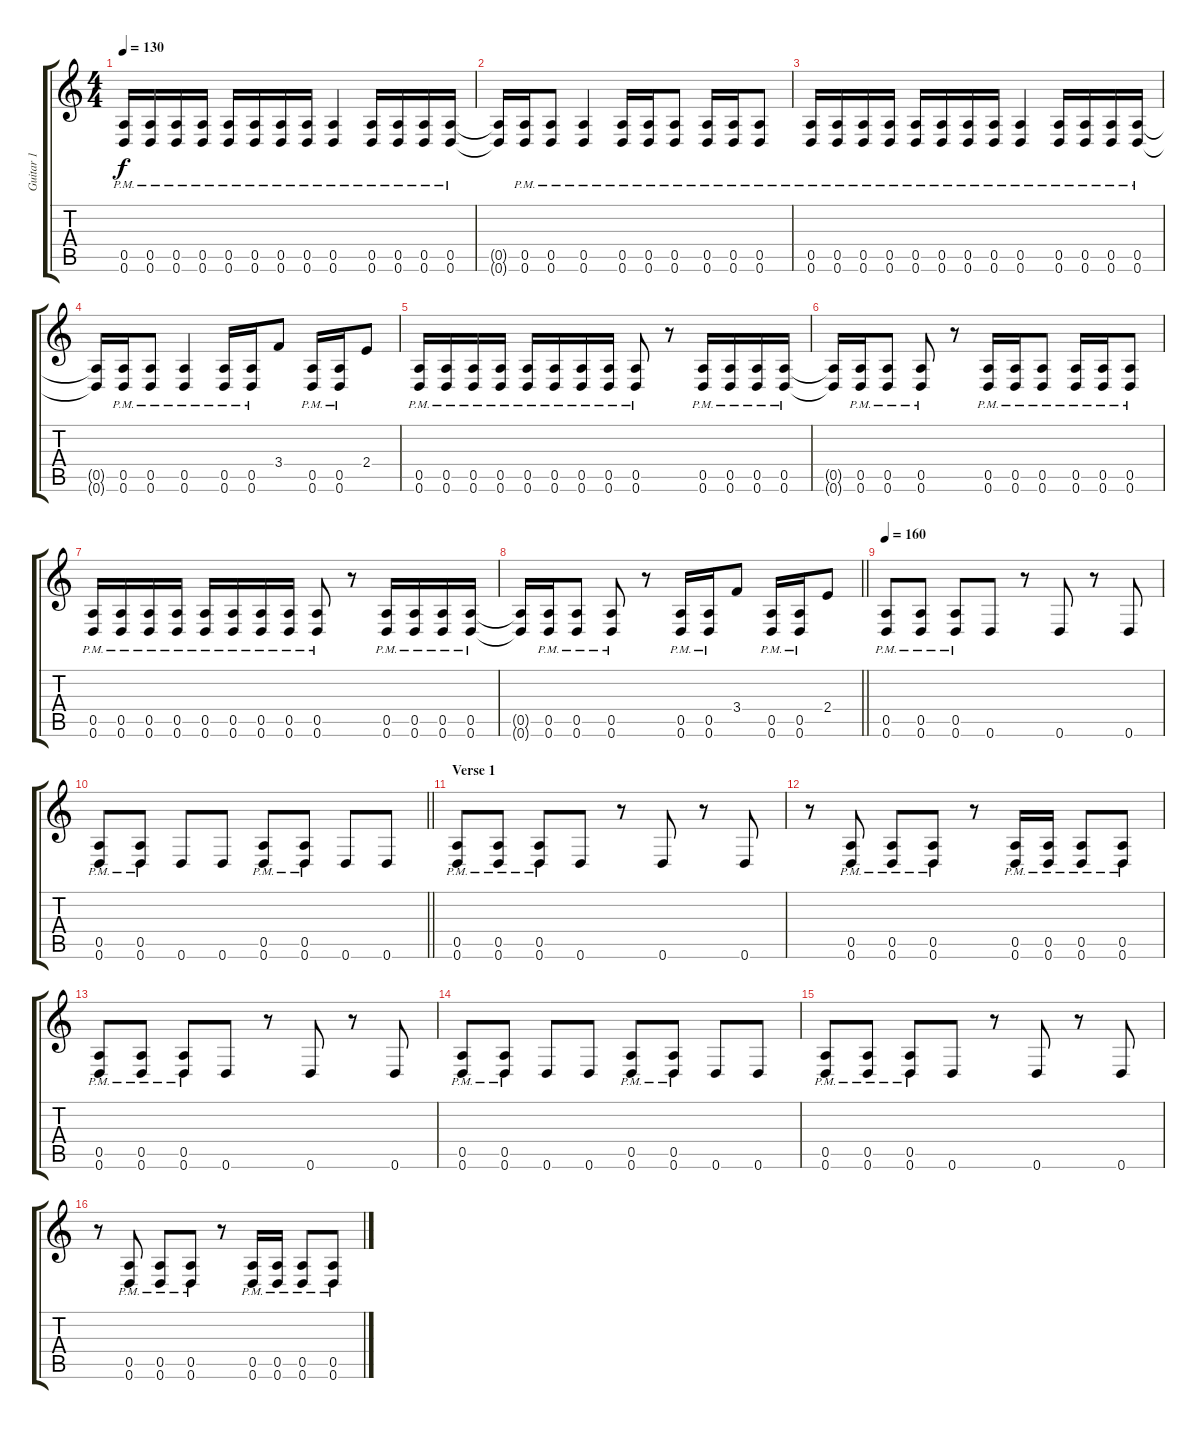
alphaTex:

\track ("Guitar 1" "Guitar 1") {instrument distortionguitar}
\staff {score tabs}
\tuning (E4 B3 G3 D3 A2 D2) {hide}
\ts (4 4)
\tempo 130
\clef g2
\ks c
(0.5{pm} 0.6{pm}).16{dy f} (0.5{pm} 0.6{pm}).16 (0.5{pm} 0.6{pm}).16 (0.5{pm} 0.6{pm}).16 (0.5{pm} 0.6{pm}).16 (0.5{pm} 0.6{pm}).16 (0.5{pm} 0.6{pm}).16 (0.5{pm} 0.6{pm}).16 (0.5{pm} 0.6{pm}).4 (0.5{pm} 0.6{pm}).16 (0.5{pm} 0.6{pm}).16 (0.5{pm} 0.6{pm}).16 (0.5{pm} 0.6{pm}).16 |
(0.5{t} 0.6{t}).16 (0.5{pm} 0.6{pm}).16 (0.5{pm} 0.6{pm}).8 (0.5{pm} 0.6{pm}).4 (0.5{pm} 0.6{pm}).16 (0.5{pm} 0.6{pm}).16 (0.5{pm} 0.6{pm}).8 (0.5{pm} 0.6{pm}).16 (0.5{pm} 0.6{pm}).16 (0.5{pm} 0.6{pm}).8 |
(0.5{pm} 0.6{pm}).16 (0.5{pm} 0.6{pm}).16 (0.5{pm} 0.6{pm}).16 (0.5{pm} 0.6{pm}).16 (0.5{pm} 0.6{pm}).16 (0.5{pm} 0.6{pm}).16 (0.5{pm} 0.6{pm}).16 (0.5{pm} 0.6{pm}).16 (0.5{pm} 0.6{pm}).4 (0.5{pm} 0.6{pm}).16 (0.5{pm} 0.6{pm}).16 (0.5{pm} 0.6{pm}).16 (0.5{pm} 0.6{pm}).16 |
(0.5{t} 0.6{t}).16 (0.5{pm} 0.6{pm}).16 (0.5{pm} 0.6{pm}).8 (0.5{pm} 0.6{pm}).4 (0.5{pm} 0.6{pm}).16 (0.5{pm} 0.6{pm}).16 3.4.8 (0.5{pm} 0.6{pm}).16 (0.5{pm} 0.6{pm}).16 2.4.8 |
(0.5{pm} 0.6{pm}).16 (0.5{pm} 0.6{pm}).16 (0.5{pm} 0.6{pm}).16 (0.5{pm} 0.6{pm}).16 (0.5{pm} 0.6{pm}).16 (0.5{pm} 0.6{pm}).16 (0.5{pm} 0.6{pm}).16 (0.5{pm} 0.6{pm}).16 (0.5{pm} 0.6{pm}).8 r.8 (0.5{pm} 0.6{pm}).16 (0.5{pm} 0.6{pm}).16 (0.5{pm} 0.6{pm}).16 (0.5{pm} 0.6{pm}).16 |
(0.5{t} 0.6{t}).16 (0.5{pm} 0.6{pm}).16 (0.5{pm} 0.6{pm}).8 (0.5{pm} 0.6{pm}).8 r.8 (0.5{pm} 0.6{pm}).16 (0.5{pm} 0.6{pm}).16 (0.5{pm} 0.6{pm}).8 (0.5{pm} 0.6{pm}).16 (0.5{pm} 0.6{pm}).16 (0.5{pm} 0.6{pm}).8 |
(0.5{pm} 0.6{pm}).16 (0.5{pm} 0.6{pm}).16 (0.5{pm} 0.6{pm}).16 (0.5{pm} 0.6{pm}).16 (0.5{pm} 0.6{pm}).16 (0.5{pm} 0.6{pm}).16 (0.5{pm} 0.6{pm}).16 (0.5{pm} 0.6{pm}).16 (0.5{pm} 0.6{pm}).8 r.8 (0.5{pm} 0.6{pm}).16 (0.5{pm} 0.6{pm}).16 (0.5{pm} 0.6{pm}).16 (0.5{pm} 0.6{pm}).16 |
\barLineRight lightlight
(0.5{t} 0.6{t}).16 (0.5{pm} 0.6{pm}).16 (0.5{pm} 0.6{pm}).8 (0.5{pm} 0.6{pm}).8 r.8 (0.5{pm} 0.6{pm}).16 (0.5{pm} 0.6{pm}).16 3.4.8 (0.5{pm} 0.6{pm}).16 (0.5{pm} 0.6{pm}).16 2.4.8 |
\section ("" "")
\tempo 160
(0.5{pm} 0.6{pm}).8 (0.5{pm} 0.6{pm}).8 (0.5{pm} 0.6{pm}).8 0.6.8 r.8 0.6.8 r.8 0.6.8 |
\barLineRight lightlight
(0.5{pm} 0.6{pm}).8 (0.5{pm} 0.6{pm}).8 0.6.8 0.6.8 (0.5{pm} 0.6{pm}).8 (0.5{pm} 0.6{pm}).8 0.6.8 0.6.8 |
\section ("" "Verse 1")
(0.5{pm} 0.6{pm}).8 (0.5{pm} 0.6{pm}).8 (0.5{pm} 0.6{pm}).8 0.6.8 r.8 0.6.8 r.8 0.6.8 |
r.8 (0.5{pm} 0.6{pm}).8 (0.5{pm} 0.6{pm}).8 (0.5{pm} 0.6{pm}).8 r.8 (0.5{pm} 0.6{pm}).16 (0.5{pm} 0.6{pm}).16 (0.5{pm} 0.6{pm}).8 (0.5{pm} 0.6{pm}).8 |
(0.5{pm} 0.6{pm}).8 (0.5{pm} 0.6{pm}).8 (0.5{pm} 0.6{pm}).8 0.6.8 r.8 0.6.8 r.8 0.6.8 |
(0.5{pm} 0.6{pm}).8 (0.5{pm} 0.6{pm}).8 0.6.8 0.6.8 (0.5{pm} 0.6{pm}).8 (0.5{pm} 0.6{pm}).8 0.6.8 0.6.8 |
(0.5{pm} 0.6{pm}).8 (0.5{pm} 0.6{pm}).8 (0.5{pm} 0.6{pm}).8 0.6.8 r.8 0.6.8 r.8 0.6.8 |
r.8 (0.5{pm} 0.6{pm}).8 (0.5{pm} 0.6{pm}).8 (0.5{pm} 0.6{pm}).8 r.8 (0.5{pm} 0.6{pm}).16 (0.5{pm} 0.6{pm}).16 (0.5{pm} 0.6{pm}).8 (0.5{pm} 0.6{pm}).8
